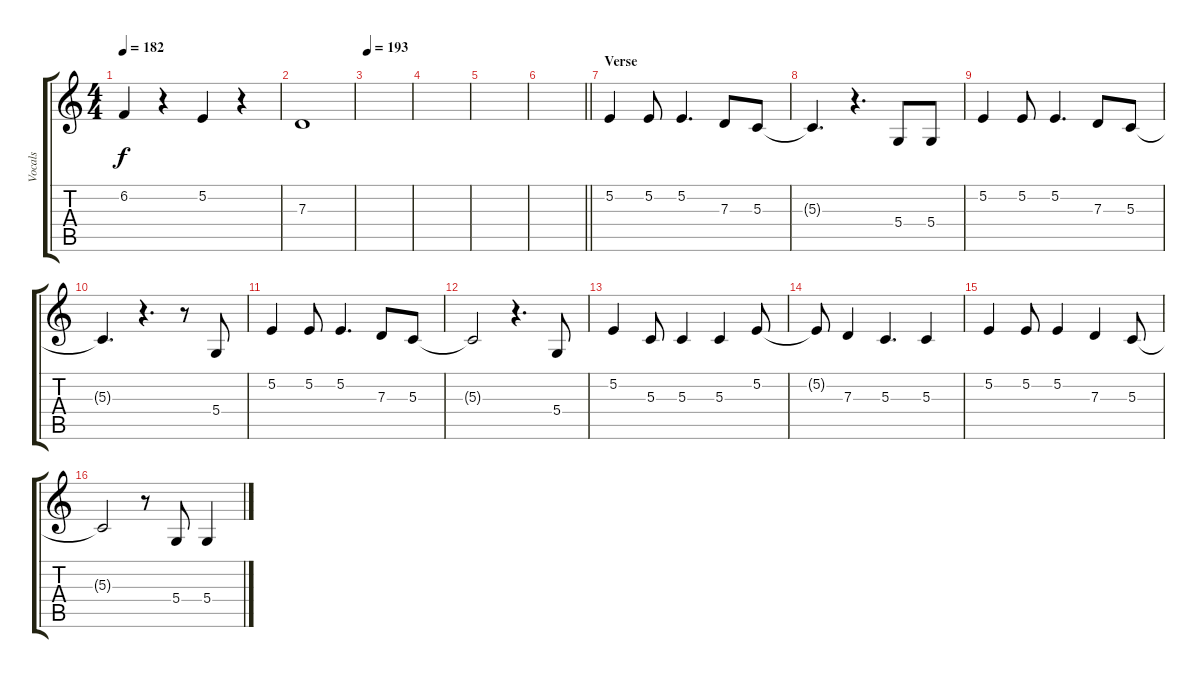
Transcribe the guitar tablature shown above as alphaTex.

\track ("Vocals" "Vocals") {instrument altosax}
\staff {score tabs}
\tuning (E4 B3 G3 D3 A2 E2) {hide}
\ts (4 4)
\tempo 182
\clef g2
\ks c
6.2.4{dy f} r.4 5.2.4 r.4 |
7.3.1 |
\tempo 193
|
|
|
\barLineRight lightlight
|
\section ("" "Verse")
5.2.4 5.2.8 5.2.4{d} 7.3.8 5.3.8 |
5.3{t}.4{d} r.4{d} 5.4.8 5.4.8 |
5.2.4 5.2.8 5.2.4{d} 7.3.8 5.3.8 |
5.3{t}.4{d} r.4{d} r.8 5.4.8 |
5.2.4 5.2.8 5.2.4{d} 7.3.8 5.3.8 |
5.3{t}.2 r.4{d} 5.4.8 |
5.2.4 5.3.8 5.3.4 5.3.4 5.2.8 |
5.2{t}.8 7.3.4 5.3.4{d} 5.3.4 |
5.2.4 5.2.8 5.2.4 7.3.4 5.3.8 |
5.3{t}.2 r.8 5.4.8 5.4.4
